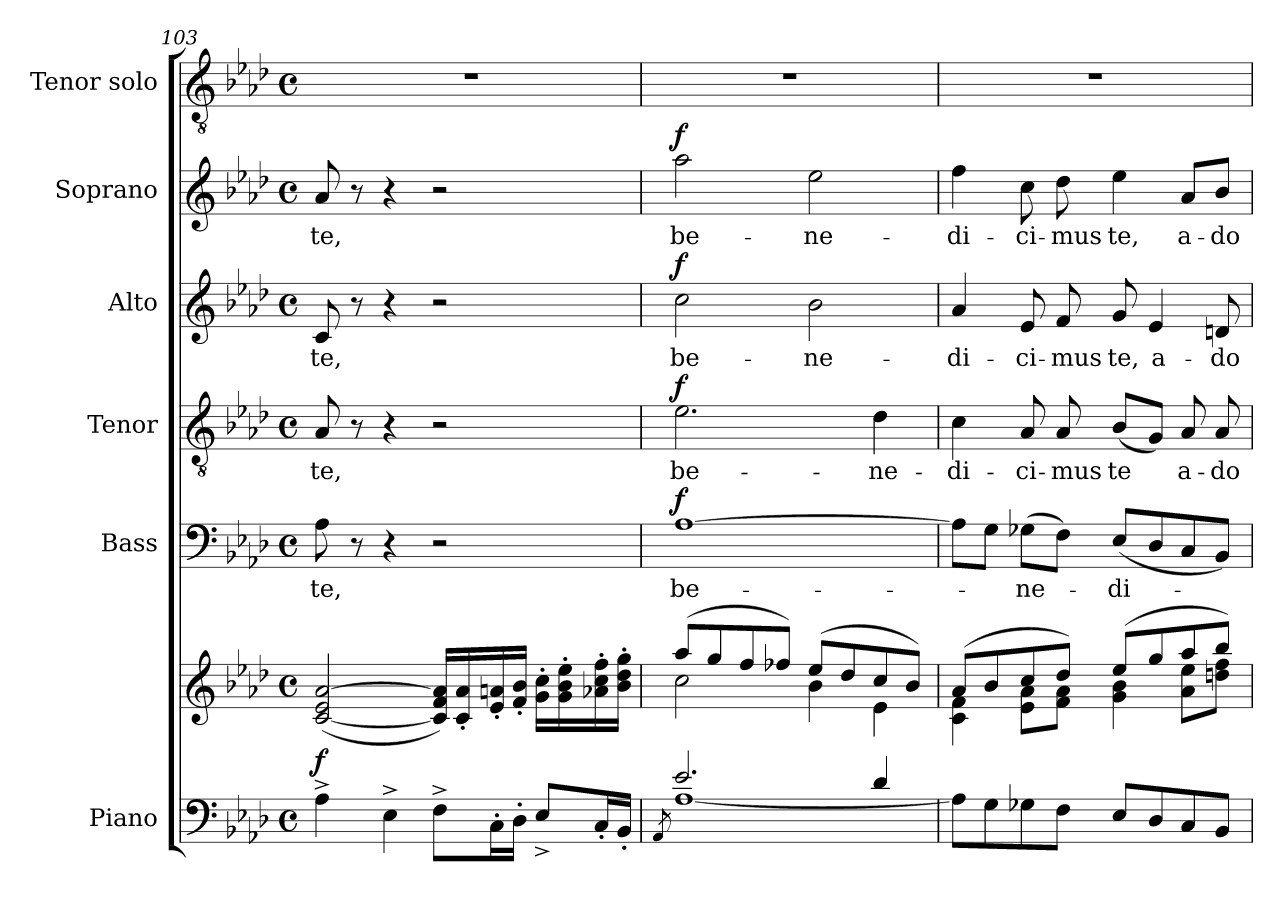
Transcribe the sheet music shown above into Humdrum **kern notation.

**kern	**kern	**dynam	**kern	**text	**dynam	**kern	**text	**dynam	**kern	**text	**dynam	**kern	**text	**dynam	**kern
*part6	*part6	*part6	*part5	*part5	*part5	*part4	*part4	*part4	*part3	*part3	*part3	*part2	*part2	*part2	*part1
*staff7	*staff6	*staff6/7	*staff5	*staff5	*staff5	*staff4	*staff4	*staff4	*staff3	*staff3	*staff3	*staff2	*staff2	*staff2	*staff1
*I"Piano	*	*	*I"Bass	*	*	*I"Tenor	*	*	*I"Alto	*	*	*I"Soprano	*	*	*I"Tenor solo
*I'Pno.	*	*	*I'B.	*	*	*I'T.	*	*	*I'A.	*	*	*I'S.	*	*	*I'T.s
*clefF4	*clefG2	*	*clefF4	*	*	*clefGv2	*	*	*clefG2	*	*	*clefG2	*	*	*clefGv2
*k[b-e-a-d-]	*k[b-e-a-d-]	*	*k[b-e-a-d-]	*	*	*k[b-e-a-d-]	*	*	*k[b-e-a-d-]	*	*	*k[b-e-a-d-]	*	*	*k[b-e-a-d-]
*M4/4	*M4/4	*	*M4/4	*	*	*M4/4	*	*	*M4/4	*	*	*M4/4	*	*	*M4/4
*met(c)	*met(c)	*	*met(c)	*	*	*met(c)	*	*	*met(c)	*	*	*met(c)	*	*	*met(c)
=103	=103	=103	=103	=103	=103	=103	=103	=103	=103	=103	=103	=103	=103	=103	=103
!	!	!LO:DY:a=2	!	!LO:LY:b	!	!	!LO:LY:b	!	!	!LO:LY:b	!	!	!LO:LY:b	!	!
4A-^\	(<[2c/ 2e-/ [2a-/	f	8A-\	te,	.	8A-/	te,	.	8c/	te,	.	8a-/	te,	.	1r
.	.	.	8r	.	.	8r	.	.	8r	.	.	8r	.	.	.
4E-^\	.	.	4r	.	.	4r	.	.	4r	.	.	4r	.	.	.
8F^\L	16c/] 16f/ 16a-/]LL)	.	2r	.	.	2r	.	.	2r	.	.	2r	.	.	.
.	16c/' 16a-/'	.	.	.	.	.	.	.	.	.	.	.	.	.	.
16C'\L	16e-/' 16an/'	.	.	.	.	.	.	.	.	.	.	.	.	.	.
16D-'\JJ	16f/' 16b-/'JJ	.	.	.	.	.	.	.	.	.	.	.	.	.	.
8E-^/L	16g\' 16cc\'LL	.	.	.	.	.	.	.	.	.	.	.	.	.	.
.	16g\' 16b-\' 16ee-\'	.	.	.	.	.	.	.	.	.	.	.	.	.	.
16C'/L	16a-X\' 16cc\' 16ff\'	.	.	.	.	.	.	.	.	.	.	.	.	.	.
16BB-'/JJ	16b-\' 16dd-\' 16gg\'JJ	.	.	.	.	.	.	.	.	.	.	.	.	.	.
=104	=104	=104	=104	=104	=104	=104	=104	=104	=104	=104	=104	=104	=104	=104	=104
*^	*	*	*	*	*	*	*	*	*	*	*	*	*	*	*
.	8qAA-/	.	.	.	.	.	.	.	.	.	.	.	.	.	.	.
*	*	*^	*	*	*	*	*	*	*	*	*	*	*	*	*	*
!	!	!	!	!	!	!LO:LY:b	!LO:DY:a	!	!LO:LY:b	!LO:DY:a	!	!LO:LY:b	!LO:DY:a	!	!LO:LY:b	!LO:DY:a	!
2.e-/	[1A-	(>8aa-/L	2cc\	.	[1A-	be-	f	2.e-\	be-	f	2cc\	be-	f	2aa-\	be-	f	1r
.	.	8gg/	.	.	.	.	.	.	.	.	.	.	.	.	.	.	.
.	.	8ff/	.	.	.	.	.	.	.	.	.	.	.	.	.	.	.
.	.	8ff-X/J)	.	.	.	.	.	.	.	.	.	.	.	.	.	.	.
!	!	!	!	!	!	!	!	!	!	!	!	!LO:LY:b	!	!	!LO:LY:b	!	!
.	.	(>8ee-/L	4b-\	.	.	.	.	.	.	.	2b-\	-ne-	.	2ee-\	-ne-	.	.
.	.	8dd-/	.	.	.	.	.	.	.	.	.	.	.	.	.	.	.
!	!	!	!	!	!	!	!	!	!LO:LY:b	!	!	!	!	!	!	!	!
4d-/	.	8cc/	4e-\	.	.	.	.	4d-\	-ne-	.	.	.	.	.	.	.	.
.	.	8b-/J)	.	.	.	.	.	.	.	.	.	.	.	.	.	.	.
!!LO:LB:g=z
=105	=105	=105	=105	=105	=105	=105	=105	=105	=105	=105	=105	=105	=105	=105	=105	=105	=105
!	!	!	!	!	!	!	!	!	!LO:LY:b	!	!	!LO:LY:b	!	!	!LO:LY:b	!	!
1ryy	8A-\L]	(>8a-/L	4c\ 4f\	.	8A-\L]	.	.	4c\	-di-	.	4a-/	-di-	.	4ff\	-di-	.	1r
.	8G\	8b-/	.	.	8G\J	.	.	.	.	.	.	.	.	.	.	.	.
!	!	!	!	!	!	!LO:LY:b	!	!	!LO:LY:b	!	!	!LO:LY:b	!	!	!LO:LY:b	!	!
.	8G-X\	8cc/	8e-\ 8a-\L	.	(>8G-X\L	-ne-	.	8A-/	-ci-	.	8e-/	-ci-	.	8cc\	-ci-	.	.
!	!	!	!	!	!	!	!	!	!LO:LY:b	!	!	!LO:LY:b	!	!	!LO:LY:b	!	!
.	8F\J	8dd-/J)	8f\ 8a-\J	.	8F\J)	.	.	8A-/	-mus	.	8f/	-mus	.	8dd-\	-mus	.	.
!	!	!	!	!	!	!LO:LY:b	!	!	!LO:LY:b	!	!	!LO:LY:b	!	!	!LO:LY:b	!	!
.	8E-/L	(>8ee-/L	4g\ 4b-\	.	(<8E-/L	-di-	.	(<8B-/L	te	.	8g/	te,	.	4ee-\	te,	.	.
!	!	!	!	!	!	!	!	!	!	!	!	!LO:LY:b	!	!	!	!	!
.	8D-/	8gg/	.	.	8D-/	.	.	8G/J)	.	.	4e-/	a-	.	.	.	.	.
!	!	!	!	!	!	!	!	!	!LO:LY:b	!	!	!	!	!	!LO:LY:b	!	!
.	8C/	8aa-/	8a-\ 8ee-\L	.	8C/	.	.	8A-/	a-	.	.	.	.	8a-/L	a-	.	.
!	!	!	!	!	!	!	!	!	!LO:LY:b	!	!	!LO:LY:b	!	!	!LO:LY:b	!	!
.	8BB-/J	8bb-/J)	8ddn\ 8ff\J	.	8BB-/J)	.	.	8A-/	-do-	.	8dn/	-do-	.	8b-/J	-do-	.	.
*v	*v	*	*	*	*	*	*	*	*	*	*	*	*	*	*	*	*
*	*v	*v	*	*	*	*	*	*	*	*	*	*	*	*	*	*
=	=	=	=	=	=	=	=	=	=	=	=	=	=	=	=
*-	*-	*-	*-	*-	*-	*-	*-	*-	*-	*-	*-	*-	*-	*-	*-
